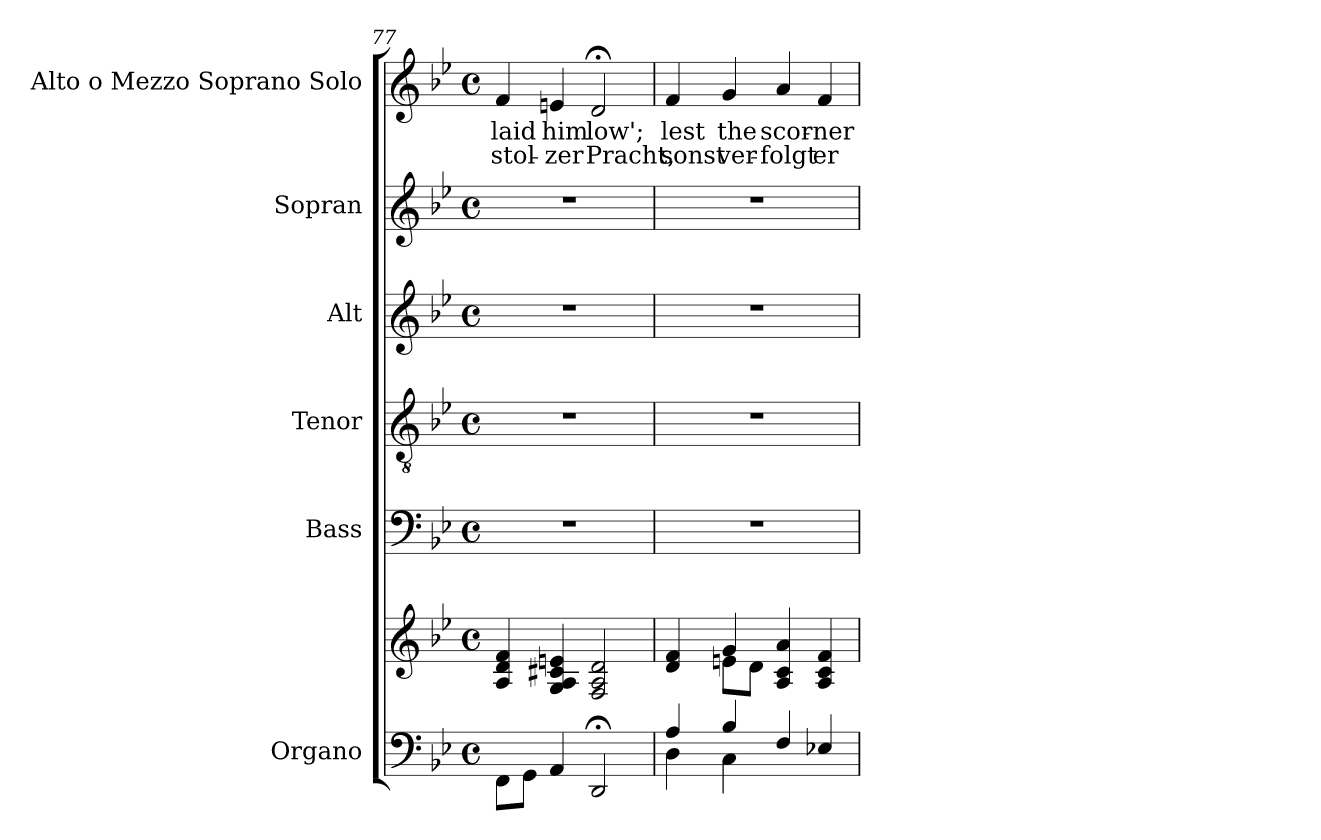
**kern	**kern	**kern	**kern	**kern	**kern	**kern	**text	**text
*part6	*part6	*part5	*part4	*part3	*part2	*part1	*part1	*part1
*staff7	*staff6	*staff5	*staff4	*staff3	*staff2	*staff1	*staff1	*staff1
*I"Organo	*	*I"Bass	*I"Tenor	*I"Alt	*I"Sopran	*I"Alto o Mezzo Soprano Solo	*	*
*	*	*I'B	*I'T	*I'A	*I'S	*I'S o l o	*	*
*clefF4	*clefG2	*clefF4	*clefGv2	*clefG2	*clefG2	*clefG2	*	*
*k[b-e-]	*k[b-e-]	*k[b-e-]	*k[b-e-]	*k[b-e-]	*k[b-e-]	*k[b-e-]	*	*
*M4/4	*M4/4	*M4/4	*M4/4	*M4/4	*M4/4	*M4/4	*	*
*met(c)	*met(c)	*met(c)	*met(c)	*met(c)	*met(c)	*met(c)	*	*
=77	=77	=77	=77	=77	=77	=77	=77	=77
8FF\L	4A/ 4d/ 4f/	1r	1r	1r	1r	4f/	laid	stol-
8GG\J	.	.	.	.	.	.	.	.
4AA/	4G/ 4A/ 4c#X/ 4en/	.	.	.	.	4en/	him	-zer
2DD;</	2F/ 2A/ 2d/	.	.	.	.	2d;</	low';	Pracht,
!!LO:LB:g=z
=78	=78	=78	=78	=78	=78	=78	=78	=78
*^	*^	*	*	*	*	*	*	*
4A/	4D\	4d/ 4f/	4ryy	1r	1r	1r	1r	4f/	lest	sonst
4B-/	4C\	4g/	8en\L	.	.	.	.	4g/	the	ver-
.	.	.	8d\J	.	.	.	.	.	.	.
4F/	2ryy	4A/ 4c/ 4a/	2raayy	.	.	.	.	4a/	scor-	-folgt
4E-X/	.	4A/ 4c/ 4f/	.	.	.	.	.	4f/	-ner	er
*v	*v	*	*	*	*	*	*	*	*	*
*	*v	*v	*	*	*	*	*	*	*
=	=	=	=	=	=	=	=	=
*-	*-	*-	*-	*-	*-	*-	*-	*-
